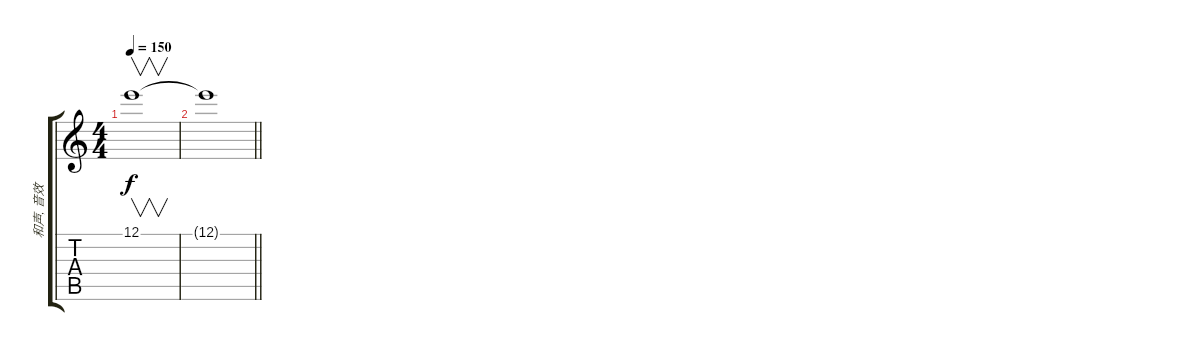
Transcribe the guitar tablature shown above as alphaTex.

\track ("和声, 音效" "和声, 音效") {instrument overdrivenguitar}
\staff {score tabs}
\tuning (E4 B3 G3 D3 A2 E2) {hide}
\ts (4 4)
\tempo 150
\clef g2
\ks c
12.1.1{v dy f instrument seashore} |
\barLineRight lightlight
12.1{t}.1
